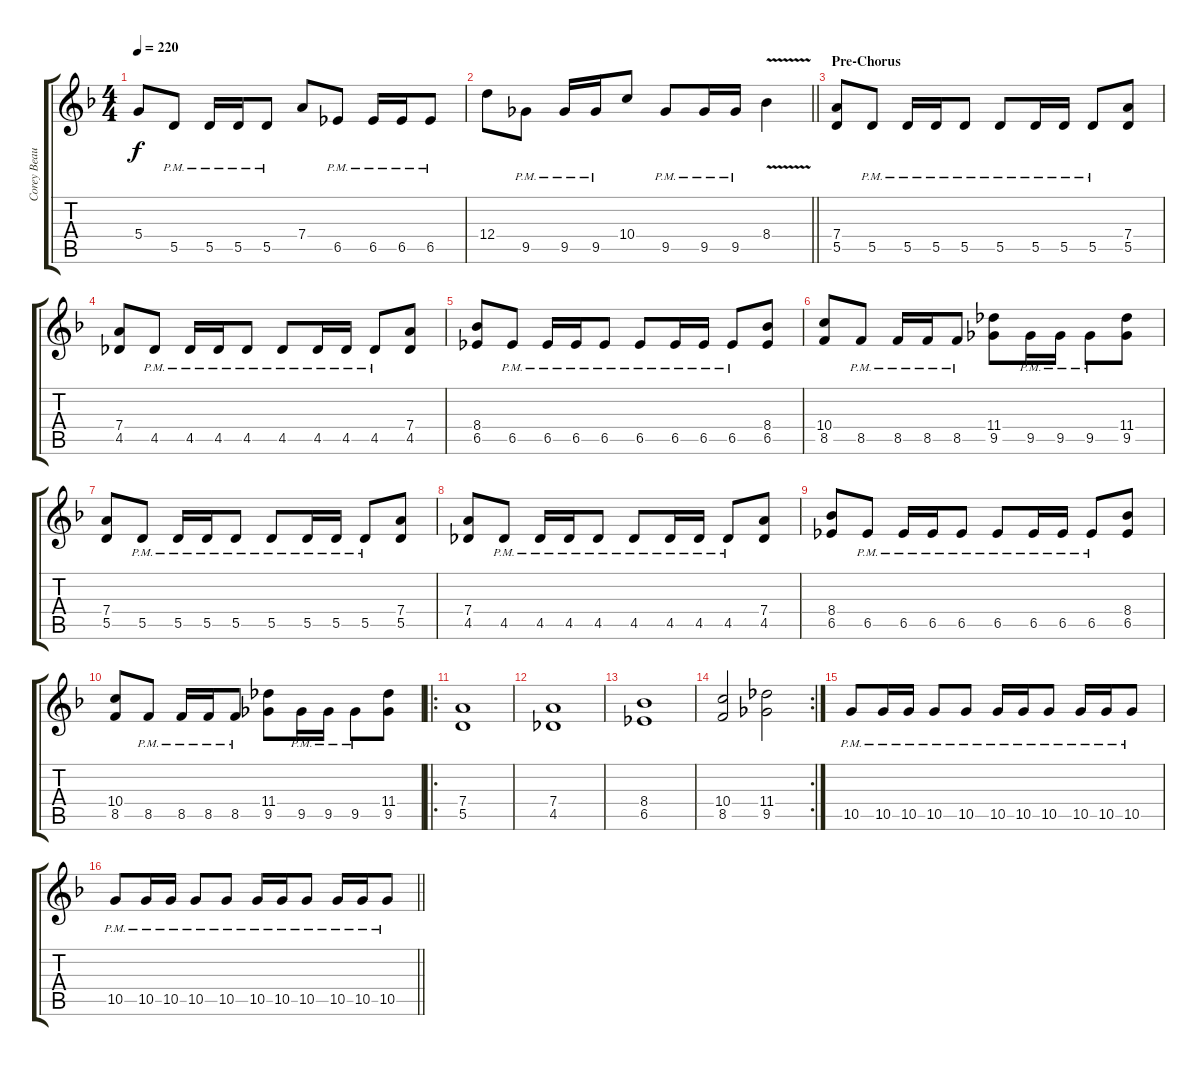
\track ("Corey Beaulieu" "Corey Beau") {instrument distortionguitar}
\staff {score tabs}
\tuning (E4 B3 G3 D3 A2 D2) {hide}
\ts (4 4)
\tempo 220
\clef g2
\ks dminor
5.4.8{dy f} 5.5{pm}.8 5.5{pm}.16 5.5{pm}.16 5.5{pm}.8 7.4.8 6.5{pm}.8 6.5{pm}.16 6.5{pm}.16 6.5{pm}.8 |
\barLineRight lightlight
12.4.8 9.5{pm}.8 9.5{pm}.16 9.5{pm}.16 10.4.8 9.5{pm}.8 9.5{pm}.16 9.5{pm}.16 8.4{v}.4 |
\section ("" "Pre-Chorus")
(7.4 5.5).8 5.5{pm}.8 5.5{pm}.16 5.5{pm}.16 5.5{pm}.8 5.5{pm}.8 5.5{pm}.16 5.5{pm}.16 5.5{pm}.8 (7.4 5.5).8 |
(7.4 4.5).8 4.5{pm}.8 4.5{pm}.16 4.5{pm}.16 4.5{pm}.8 4.5{pm}.8 4.5{pm}.16 4.5{pm}.16 4.5{pm}.8 (7.4 4.5).8 |
(8.4 6.5).8 6.5{pm}.8 6.5{pm}.16 6.5{pm}.16 6.5{pm}.8 6.5{pm}.8 6.5{pm}.16 6.5{pm}.16 6.5{pm}.8 (8.4 6.5).8 |
(10.4 8.5).8 8.5{pm}.8 8.5{pm}.16 8.5{pm}.16 8.5{pm}.8 (11.4 9.5).8 9.5{pm}.16 9.5{pm}.16 9.5{pm}.8 (11.4 9.5).8 |
(7.4 5.5).8 5.5{pm}.8 5.5{pm}.16 5.5{pm}.16 5.5{pm}.8 5.5{pm}.8 5.5{pm}.16 5.5{pm}.16 5.5{pm}.8 (7.4 5.5).8 |
(7.4 4.5).8 4.5{pm}.8 4.5{pm}.16 4.5{pm}.16 4.5{pm}.8 4.5{pm}.8 4.5{pm}.16 4.5{pm}.16 4.5{pm}.8 (7.4 4.5).8 |
(8.4 6.5).8 6.5{pm}.8 6.5{pm}.16 6.5{pm}.16 6.5{pm}.8 6.5{pm}.8 6.5{pm}.16 6.5{pm}.16 6.5{pm}.8 (8.4 6.5).8 |
(10.4 8.5).8 8.5{pm}.8 8.5{pm}.16 8.5{pm}.16 8.5{pm}.8 (11.4 9.5).8 9.5{pm}.16 9.5{pm}.16 9.5{pm}.8 (11.4 9.5).8 |
\ro
(7.4 5.5).1 |
(7.4 4.5).1 |
(8.4 6.5).1 |
\rc 2
(10.4 8.5).2 (11.4 9.5).2 |
10.5{pm}.8 10.5{pm}.16 10.5{pm}.16 10.5{pm}.8 10.5{pm}.8 10.5{pm}.16 10.5{pm}.16 10.5{pm}.8 10.5{pm}.16 10.5{pm}.16 10.5{pm}.8 |
\barLineRight lightlight
10.5{pm}.8 10.5{pm}.16 10.5{pm}.16 10.5{pm}.8 10.5{pm}.8 10.5{pm}.16 10.5{pm}.16 10.5{pm}.8 10.5{pm}.16 10.5{pm}.16 10.5{pm}.8
